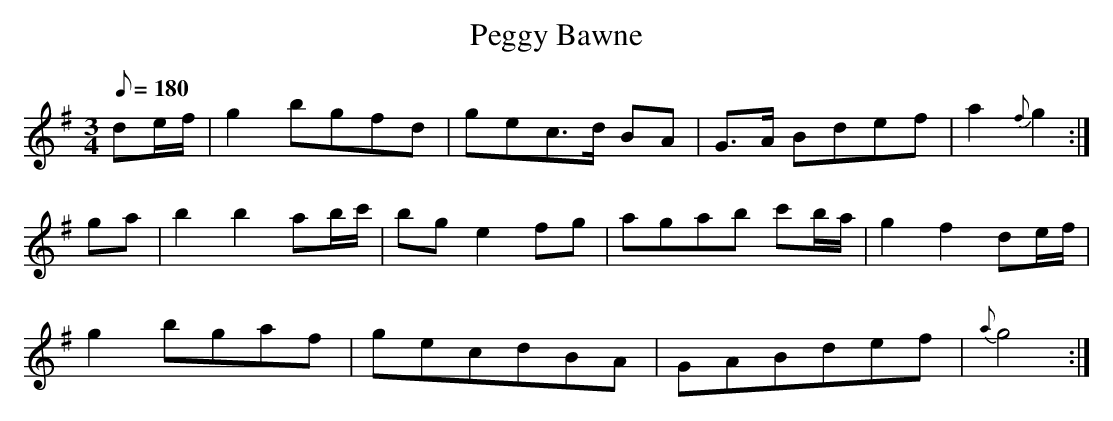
X:1
T: Peggy Bawne
M: 3/4
L: 1/8
Q: 180
K: G
de/f/| g2 bgfd| gec>d BA| G>A Bdef| a2 {f}g2 :|
ga| b2b2ab/c'/ | bge2fg| agab c'b/a/| g2f2de/f/|
g2 bgaf| gecdBA| GABdef| {a} g4 :|
